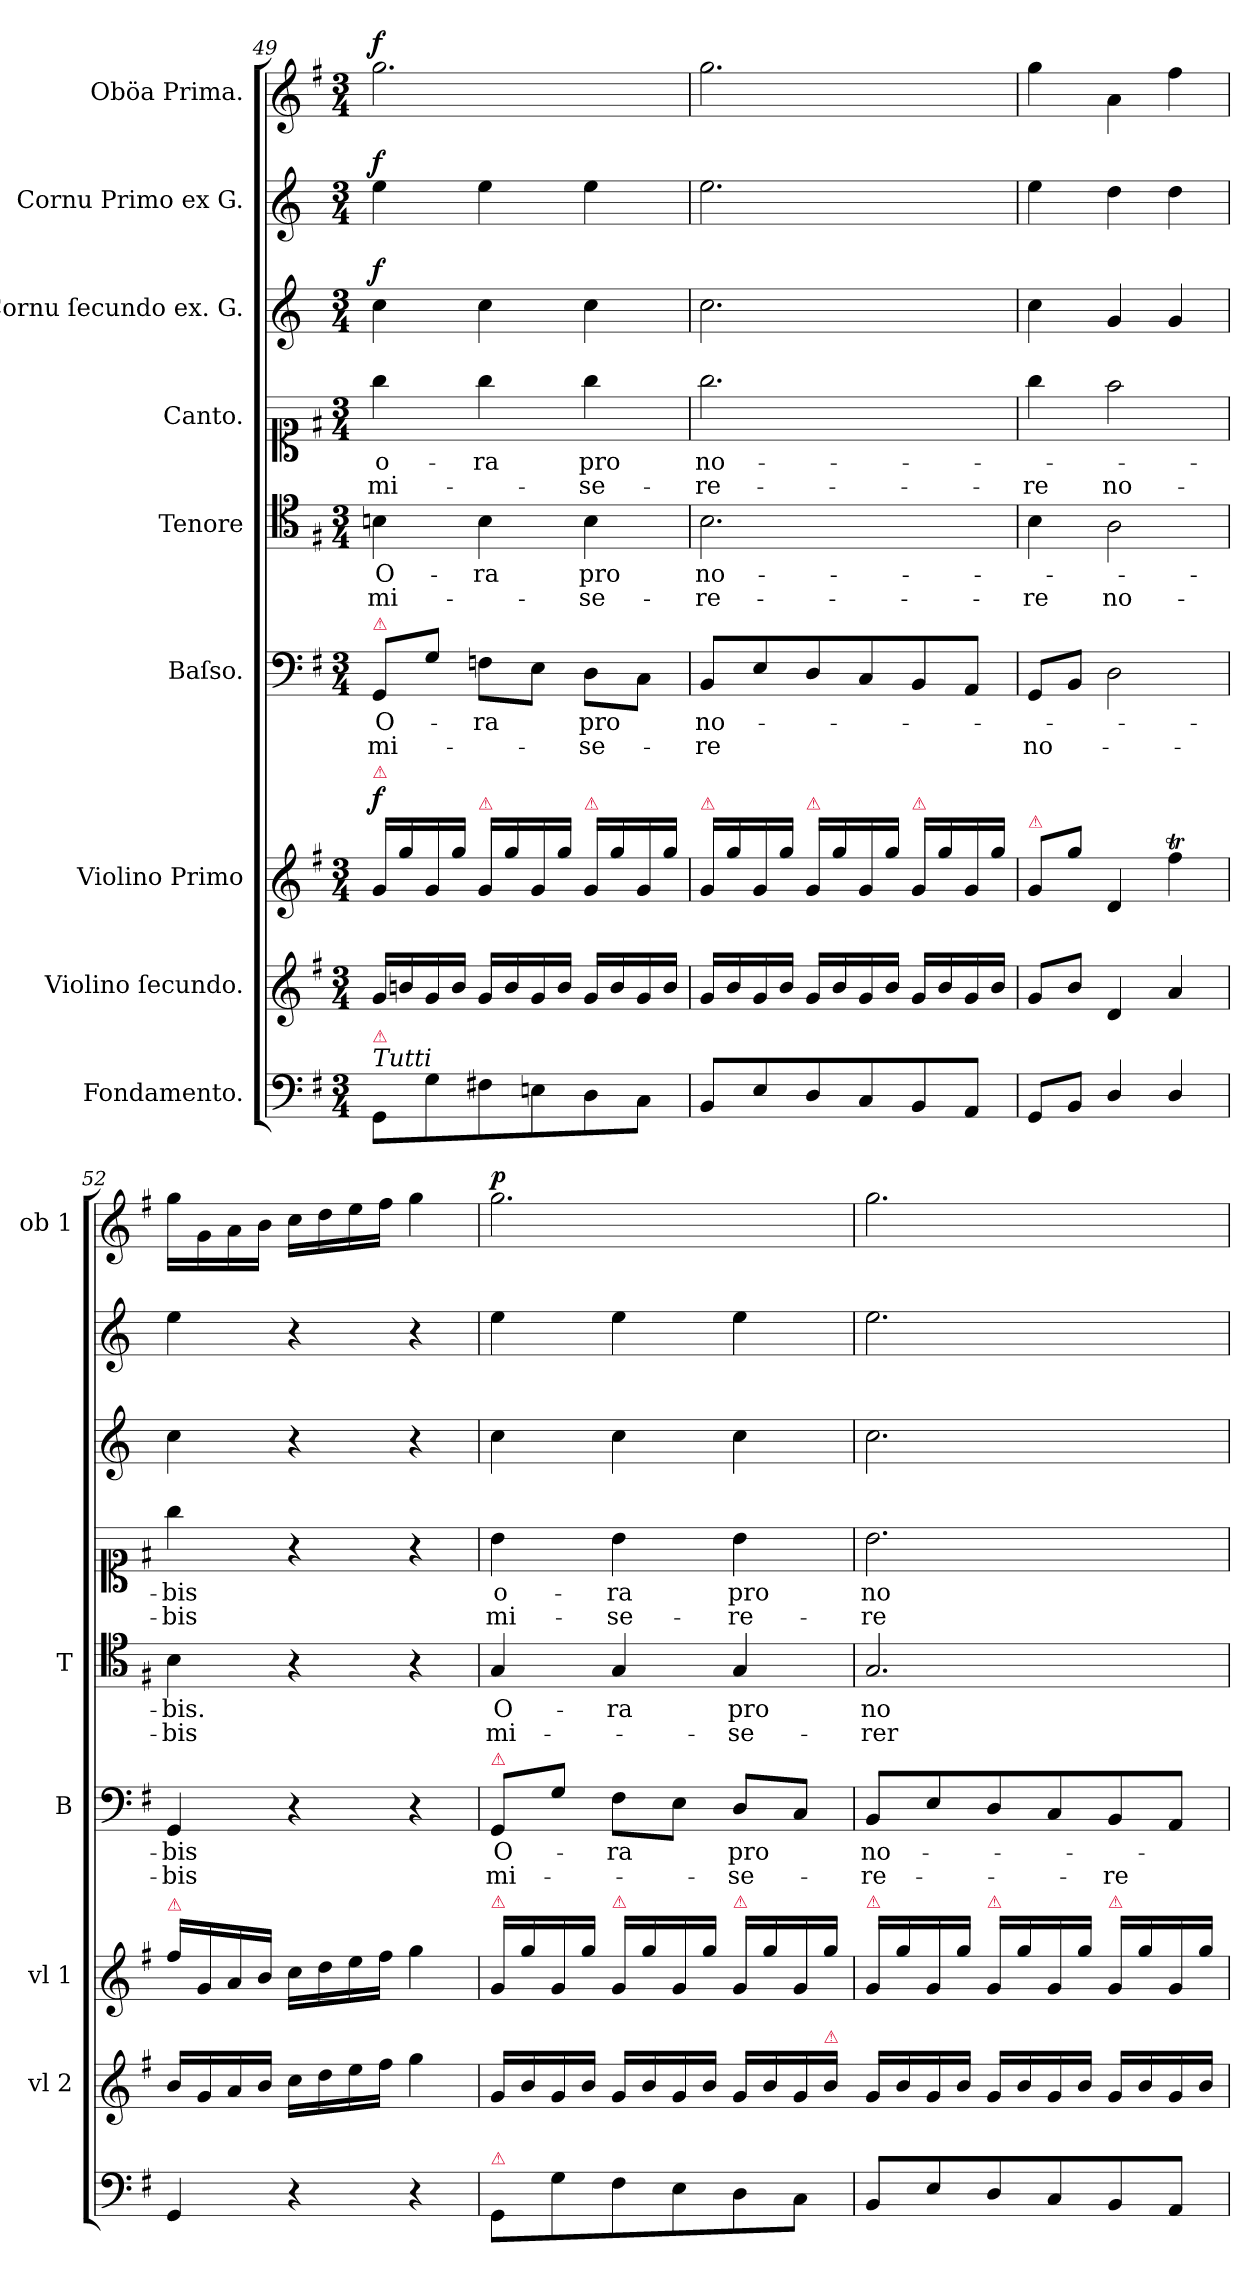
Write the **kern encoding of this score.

**kern	**kern	**dynam	**kern	**dynam	**kern	**text	**text	**kern	**text	**text	**kern	**text	**text	**kern	**dynam	**kern	**dynam	**kern	**dynam
*part9	*part8	*part8	*part7	*part7	*part6	*part6	*part6	*part5	*part5	*part5	*part4	*part4	*part4	*part3	*part3	*part2	*part2	*part1	*part1
*staff9	*staff8	*staff8	*staff7	*staff7	*staff6	*staff6	*staff6	*staff5	*staff5	*staff5	*staff4	*staff4	*staff4	*staff3	*staff3	*staff2	*staff2	*staff1	*staff1
*I"Fondamento.	*I"Violino ſecundo.	*	*I"Violino Primo	*	*I"Baſso.	*	*	*I"Tenore	*	*	*I"Canto.	*	*	*I"Cornu ſecundo ex. G.	*	*I"Cornu Primo ex G.	*	*I"Oböa Prima.	*
*	*I'vl 2	*	*I'vl 1	*	*I'B	*	*	*I'T	*	*	*	*	*	*	*	*	*	*I'ob 1	*
*clefF4	*clefG2	*	*clefG2	*	*clefF4	*	*	*clefC4	*	*	*clefC1	*	*	*clefG2	*	*clefG2	*	*clefG2	*
*	*	*	*	*	*	*	*	*	*	*	*	*	*	*ITrd3c5	*	*ITrd3c5	*	*	*
*k[f#]	*k[f#]	*	*k[f#]	*	*k[f#]	*	*	*k[f#]	*	*	*k[f#]	*	*	*k[f#]	*	*k[f#]	*	*k[f#]	*
*G:	*G:	*	*G:	*	*G:	*	*	*	*	*	*G:	*	*	*	*	*	*	*G:	*
*M3/4	*M3/4	*	*M3/4	*	*M3/4	*	*	*M3/4	*	*	*M3/4	*	*	*M3/4	*	*M3/4	*	*M3/4	*
=49	=49	=49	=49	=49	=49	=49	=49	=49	=49	=49	=49	=49	=49	=49	=49	=49	=49	=49	=49
!	!	!	!	!	!LO:TX:a:color=crimson:t=⚠	!	!	!	!	!	!	!	!	!	!	!	!	!	!
!	!	!	!LO:TX:a:color=crimson:t=⚠	!	!	!	!	!	!	!	!	!	!	!	!	!	!	!	!
!LO:TX:a:i:t=Tutti	!	!	!	!	!	!	!	!	!	!	!	!	!	!	!	!	!	!	!
!LO:TX:a:color=crimson:t=⚠	!	!	!	!	!	!	!	!	!	!	!	!	!	!	!	!	!	!	!
!	!	!LO:DY:a	!	!LO:DY:a	!	!	!	!	!	!	!	!	!	!	!LO:DY:a	!	!LO:DY:a	!	!LO:DY:a
8GG/L	16g/LL	for&colon;	16g/LL	f	8GG/L	O-	mi-	4Bn\	O-	mi-	4gg\	o-	mi-	4g\	f	4b\	f	2.gg\	f
.	16bn/	.	16gg\	.	.	.	.	.	.	.	.	.	.	.	.	.	.	.	.
8G\	16g/	.	16g/	.	8G\J	.	.	.	.	.	.	.	.	.	.	.	.	.	.
.	16b/JJ	.	16gg\JJ	.	.	.	.	.	.	.	.	.	.	.	.	.	.	.	.
!	!	!	!LO:TX:a:color=crimson:t=⚠	!	!	!	!	!	!	!	!	!	!	!	!	!	!	!	!
8F#X\	16g/LL	.	16g/LL	.	8Fn\L	-ra	.	4B\	-ra	.	4gg\	-ra	.	4g\	.	4b\	.	.	.
.	16b/	.	16gg\	.	.	.	.	.	.	.	.	.	.	.	.	.	.	.	.
8En\	16g/	.	16g/	.	8E\J	.	.	.	.	.	.	.	.	.	.	.	.	.	.
.	16b/JJ	.	16gg\JJ	.	.	.	.	.	.	.	.	.	.	.	.	.	.	.	.
!	!	!	!LO:TX:a:color=crimson:t=⚠	!	!	!	!	!	!	!	!	!	!	!	!	!	!	!	!
8D\	16g/LL	.	16g/LL	.	8D\L	pro	-se-	4B\	pro	-se-	4gg\	pro	-se-	4g\	.	4b\	.	.	.
.	16b/	.	16gg\	.	.	.	.	.	.	.	.	.	.	.	.	.	.	.	.
8C\J	16g/	.	16g/	.	8C\J	.	.	.	.	.	.	.	.	.	.	.	.	.	.
.	16b/JJ	.	16gg\JJ	.	.	.	.	.	.	.	.	.	.	.	.	.	.	.	.
=50	=50	=50	=50	=50	=50	=50	=50	=50	=50	=50	=50	=50	=50	=50	=50	=50	=50	=50	=50
!	!	!	!LO:TX:a:color=crimson:t=⚠	!	!	!	!	!	!	!	!	!	!	!	!	!	!	!	!
8BB/L	16g/LL	.	16g/LL	.	8BB/L	no-	-re	2.B\	no-	-re-	2.gg\	no-	-re-	2.g\	.	2.b\	.	2.gg\	.
.	16b/	.	16gg\	.	.	.	.	.	.	.	.	.	.	.	.	.	.	.	.
8E/	16g/	.	16g/	.	8E/	.	.	.	.	.	.	.	.	.	.	.	.	.	.
.	16b/JJ	.	16gg\JJ	.	.	.	.	.	.	.	.	.	.	.	.	.	.	.	.
!	!	!	!LO:TX:a:color=crimson:t=⚠	!	!	!	!	!	!	!	!	!	!	!	!	!	!	!	!
8D/	16g/LL	.	16g/LL	.	8D/	.	.	.	.	.	.	.	.	.	.	.	.	.	.
.	16b/	.	16gg\	.	.	.	.	.	.	.	.	.	.	.	.	.	.	.	.
8C/	16g/	.	16g/	.	8C/	.	.	.	.	.	.	.	.	.	.	.	.	.	.
.	16b/JJ	.	16gg\JJ	.	.	.	.	.	.	.	.	.	.	.	.	.	.	.	.
!	!	!	!LO:TX:a:color=crimson:t=⚠	!	!	!	!	!	!	!	!	!	!	!	!	!	!	!	!
8BB/	16g/LL	.	16g/LL	.	8BB/	.	.	.	.	.	.	.	.	.	.	.	.	.	.
.	16b/	.	16gg\	.	.	.	.	.	.	.	.	.	.	.	.	.	.	.	.
8AA/J	16g/	.	16g/	.	8AA/J	.	.	.	.	.	.	.	.	.	.	.	.	.	.
.	16b/JJ	.	16gg\JJ	.	.	.	.	.	.	.	.	.	.	.	.	.	.	.	.
=51	=51	=51	=51	=51	=51	=51	=51	=51	=51	=51	=51	=51	=51	=51	=51	=51	=51	=51	=51
!	!	!	!LO:TX:a:color=crimson:t=⚠	!	!	!	!	!	!	!	!	!	!	!	!	!	!	!	!
8GG/L	8g/L	.	8g/L	.	8GG/L	.	no-	4B\	.	-re	4gg\	.	-re	4g\	.	4b\	.	4gg\	.
8BB/J	8b/J	.	8gg\J	.	8BB/J	.	.	.	.	.	.	.	.	.	.	.	.	.	.
4D/	4d/	.	4d/	.	2D\	.	.	2A\	.	no-	2ff#\	.	no-	4d/	.	4a\	.	4a\	.
4D/	4a/	.	4ff#t\	.	.	.	.	.	.	.	.	.	.	4d/	.	4a\	.	4ff#\	.
=52	=52	=52	=52	=52	=52	=52	=52	=52	=52	=52	=52	=52	=52	=52	=52	=52	=52	=52	=52
!	!	!	!LO:TX:a:color=crimson:t=⚠	!	!	!	!	!	!	!	!	!	!	!	!	!	!	!	!
4GG/	16b/LL	.	16ff#\LL	.	4GG/	-bis	-bis	4B\	-bis.	-bis	4gg\	-bis	-bis	4g\	.	4b\	.	16gg\LL	.
.	16g/	.	16g/	.	.	.	.	.	.	.	.	.	.	.	.	.	.	16g\	.
.	16a/	.	16a/	.	.	.	.	.	.	.	.	.	.	.	.	.	.	16a\	.
.	16b/JJ	.	16b/JJ	.	.	.	.	.	.	.	.	.	.	.	.	.	.	16b\JJ	.
4r	16cc\LL	.	16cc\LL	.	4r	.	.	4r	.	.	4r	.	.	4r	.	4r	.	16cc\LL	.
.	16dd\	.	16dd\	.	.	.	.	.	.	.	.	.	.	.	.	.	.	16dd\	.
.	16ee\	.	16ee\	.	.	.	.	.	.	.	.	.	.	.	.	.	.	16ee\	.
.	16ff#\JJ	.	16ff#\JJ	.	.	.	.	.	.	.	.	.	.	.	.	.	.	16ff#\JJ	.
4r	4gg\	.	4gg\	.	4r	.	.	4r	.	.	4r	.	.	4r	.	4r	.	4gg\	.
=53	=53	=53	=53	=53	=53	=53	=53	=53	=53	=53	=53	=53	=53	=53	=53	=53	=53	=53	=53
!	!	!	!	!	!LO:TX:a:color=crimson:t=⚠	!	!	!	!	!	!	!	!	!	!	!	!	!	!
!	!	!	!LO:TX:a:color=crimson:t=⚠	!	!	!	!	!	!	!	!	!	!	!	!	!	!	!	!
!LO:TX:a:color=crimson:t=⚠	!	!	!	!	!	!	!	!	!	!	!	!	!	!	!	!	!	!	!
!	!	!	!	!	!	!	!	!	!	!	!	!	!	!	!	!	!	!	!LO:DY:a
8GG/L	16g/LL	.	16g/LL	.	8GG/L	O-	mi-	4G/	O-	mi-	4b\	o-	mi-	4g\	.	4b\	.	2.gg\	p
.	16b/	.	16gg\	.	.	.	.	.	.	.	.	.	.	.	.	.	.	.	.
8G\	16g/	.	16g/	.	8G\J	.	.	.	.	.	.	.	.	.	.	.	.	.	.
.	16b/JJ	.	16gg\JJ	.	.	.	.	.	.	.	.	.	.	.	.	.	.	.	.
!	!	!	!LO:TX:a:color=crimson:t=⚠	!	!	!	!	!	!	!	!	!	!	!	!	!	!	!	!
8F#\	16g/LL	.	16g/LL	.	8F#\L	-ra	.	4G/	-ra	.	4b\	-ra	-se-	4g\	.	4b\	.	.	.
.	16b/	.	16gg\	.	.	.	.	.	.	.	.	.	.	.	.	.	.	.	.
8E\	16g/	.	16g/	.	8E\J	.	.	.	.	.	.	.	.	.	.	.	.	.	.
.	16b/JJ	.	16gg\JJ	.	.	.	.	.	.	.	.	.	.	.	.	.	.	.	.
!	!	!	!LO:TX:a:color=crimson:t=⚠	!	!	!	!	!	!	!	!	!	!	!	!	!	!	!	!
8D\	16g/LL	.	16g/LL	.	8D/L	pro	-se-	4G/	pro	-se-	4b\	pro	-re-	4g\	.	4b\	.	.	.
.	16b/	.	16gg\	.	.	.	.	.	.	.	.	.	.	.	.	.	.	.	.
8C\J	16g/	.	16g/	.	8C/J	.	.	.	.	.	.	.	.	.	.	.	.	.	.
!	!LO:TX:a:color=crimson:t=⚠	!	!	!	!	!	!	!	!	!	!	!	!	!	!	!	!	!	!
.	16b/JJ	.	16gg\JJ	.	.	.	.	.	.	.	.	.	.	.	.	.	.	.	.
=54	=54-	=54	=54	=54	=54	=54	=54	=54	=54	=54	=54	=54	=54	=54	=54	=54	=54	=54	=54
!	!	!	!LO:TX:a:color=crimson:t=⚠	!	!	!	!	!	!	!	!	!	!	!	!	!	!	!	!
8BB/L	16g/LL	.	16g/LL	.	8BB/L	no-	-re-	2.G/	no-	-rer-	2.b\	no-	-re	2.g\	.	2.b\	.	2.gg\	.
.	16b/	.	16gg\	.	.	.	.	.	.	.	.	.	.	.	.	.	.	.	.
8E/	16g/	.	16g/	.	8E/	.	.	.	.	.	.	.	.	.	.	.	.	.	.
.	16b/JJ	.	16gg\JJ	.	.	.	.	.	.	.	.	.	.	.	.	.	.	.	.
!	!	!	!LO:TX:a:color=crimson:t=⚠	!	!	!	!	!	!	!	!	!	!	!	!	!	!	!	!
8D/	16g/LL	.	16g/LL	.	8D/	.	.	.	.	.	.	.	.	.	.	.	.	.	.
.	16b/	.	16gg\	.	.	.	.	.	.	.	.	.	.	.	.	.	.	.	.
8C/	16g/	.	16g/	.	8C/	.	.	.	.	.	.	.	.	.	.	.	.	.	.
.	16b/JJ	.	16gg/JJ	.	.	.	.	.	.	.	.	.	.	.	.	.	.	.	.
!	!	!	!LO:TX:a:color=crimson:t=⚠	!	!	!	!	!	!	!	!	!	!	!	!	!	!	!	!
8BB/	16g/LL	.	16g/LL	.	8BB/	.	-re	.	.	.	.	.	.	.	.	.	.	.	.
.	16b/	.	16gg\	.	.	.	.	.	.	.	.	.	.	.	.	.	.	.	.
8AA/J	16g/	.	16g/	.	8AA/J	.	.	.	.	.	.	.	.	.	.	.	.	.	.
.	16b/JJ	.	16gg\JJ	.	.	.	.	.	.	.	.	.	.	.	.	.	.	.	.
=	=	=	=	=	=	=	=	=	=	=	=	=	=	=	=	=	=	=	=
*-	*-	*-	*-	*-	*-	*-	*-	*-	*-	*-	*-	*-	*-	*-	*-	*-	*-	*-	*-
